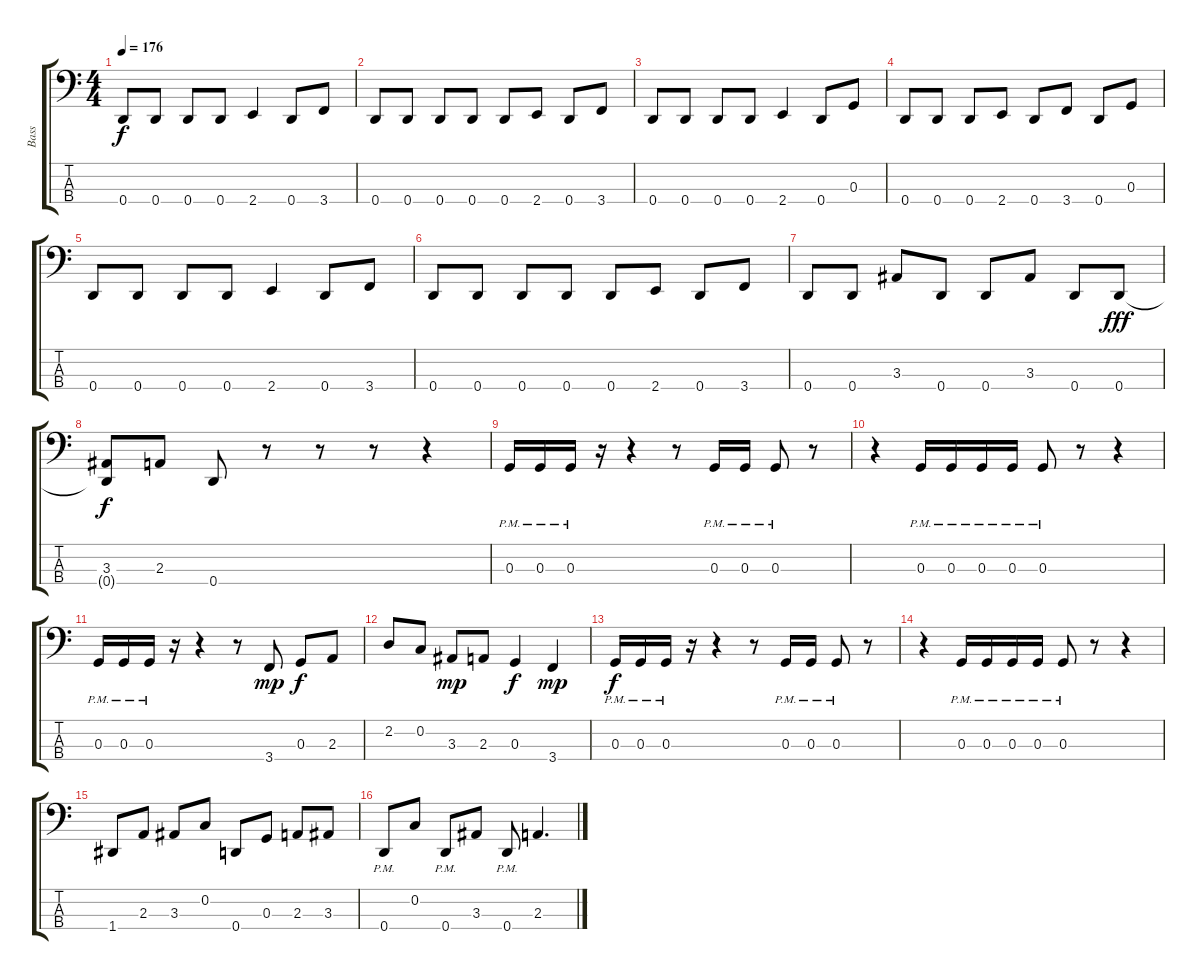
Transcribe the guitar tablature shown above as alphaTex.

\track ("Bass" "Bass") {instrument electricbassfinger}
\staff {score tabs}
\tuning (F2 C2 G1 D1) {hide}
\ts (4 4)
\tempo 176
\clef f4
\ks c
0.4.8{dy f} 0.4.8 0.4.8 0.4.8 2.4.4 0.4.8 3.4.8 |
0.4.8 0.4.8 0.4.8 0.4.8 0.4.8 2.4.8 0.4.8 3.4.8 |
0.4.8 0.4.8 0.4.8 0.4.8 2.4.4 0.4.8 0.3.8 |
0.4.8 0.4.8 0.4.8 2.4.8 0.4.8 3.4.8 0.4.8 0.3.8 |
0.4.8 0.4.8 0.4.8 0.4.8 2.4.4 0.4.8 3.4.8 |
0.4.8 0.4.8 0.4.8 0.4.8 0.4.8 2.4.8 0.4.8 3.4.8 |
0.4.8 0.4.8 3.3.8 0.4.8 0.4.8 3.3.8 0.4.8 0.4.8{dy fff} |
(3.3 0.4{t}).8{dy f} 2.3.8 0.4.8 r.8 r.8 r.8 r.4 |
0.3{pm}.16 0.3{pm}.16 0.3{pm}.16 r.16 r.4 r.8 0.3{pm}.16 0.3{pm}.16 0.3{pm}.8 r.8 |
r.4 0.3{pm}.16 0.3{pm}.16 0.3{pm}.16 0.3{pm}.16 0.3{pm}.8 r.8 r.4 |
0.3{pm}.16 0.3{pm}.16 0.3{pm}.16 r.16 r.4 r.8 3.4.8{dy mp} 0.3.8{dy f} 2.3.8 |
2.2.8 0.2.8 3.3.8{dy mp} 2.3.8 0.3.4{dy f} 3.4.4{dy mp} |
0.3{pm}.16{dy f} 0.3{pm}.16 0.3{pm}.16 r.16 r.4 r.8 0.3{pm}.16 0.3{pm}.16 0.3{pm}.8 r.8 |
r.4 0.3{pm}.16 0.3{pm}.16 0.3{pm}.16 0.3{pm}.16 0.3{pm}.8 r.8 r.4 |
1.4.8 2.3.8 3.3.8 0.2.8 0.4.8 0.3.8 2.3.8 3.3.8 |
0.4{pm}.8 0.2.8 0.4{pm}.8 3.3.8 0.4{pm}.8 2.3.4{d}
